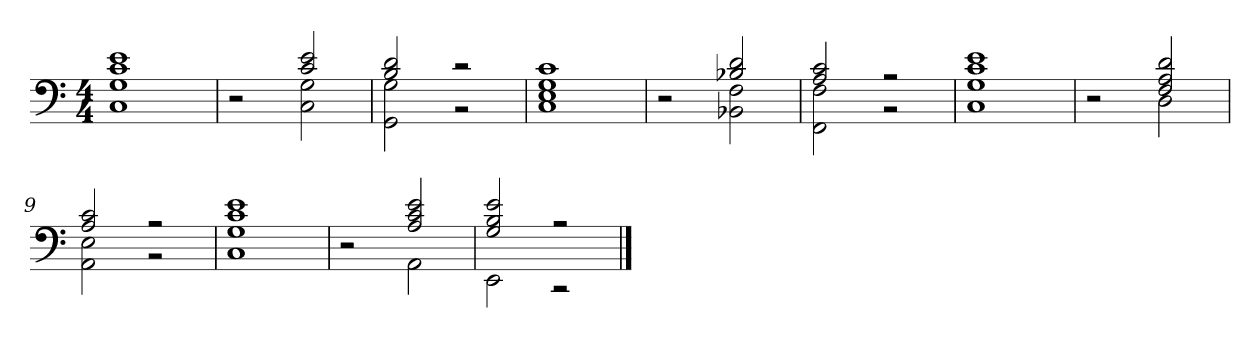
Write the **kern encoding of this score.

**kern
*part1
*staff1
*clefF4
*k[]
*M4/4
=1
1C 1G 1c 1e
=2
*^
2r	2ryy
2c 2e	2C 2G
=3	=3
2B 2d	2GG 2G
2r	2r
*v	*v
=4
1C 1E 1G 1c
=5
*^
2r	2ryy
2B-X 2d	2BB-X 2F
=6	=6
2A 2c	2FF 2F
2r	2r
*v	*v
=7
1C 1G 1c 1e
=8
*^
2r	2ryy
2F 2A 2d	2D
=9	=9
2A 2c	2AA 2E
2r	2r
*v	*v
=10
1C 1G 1c 1e
=11
*^
2r	2ryy
2A 2c 2e	2AA
=12	=12
2G 2B 2e	2EE
2r	2r
*v	*v
==
*-
